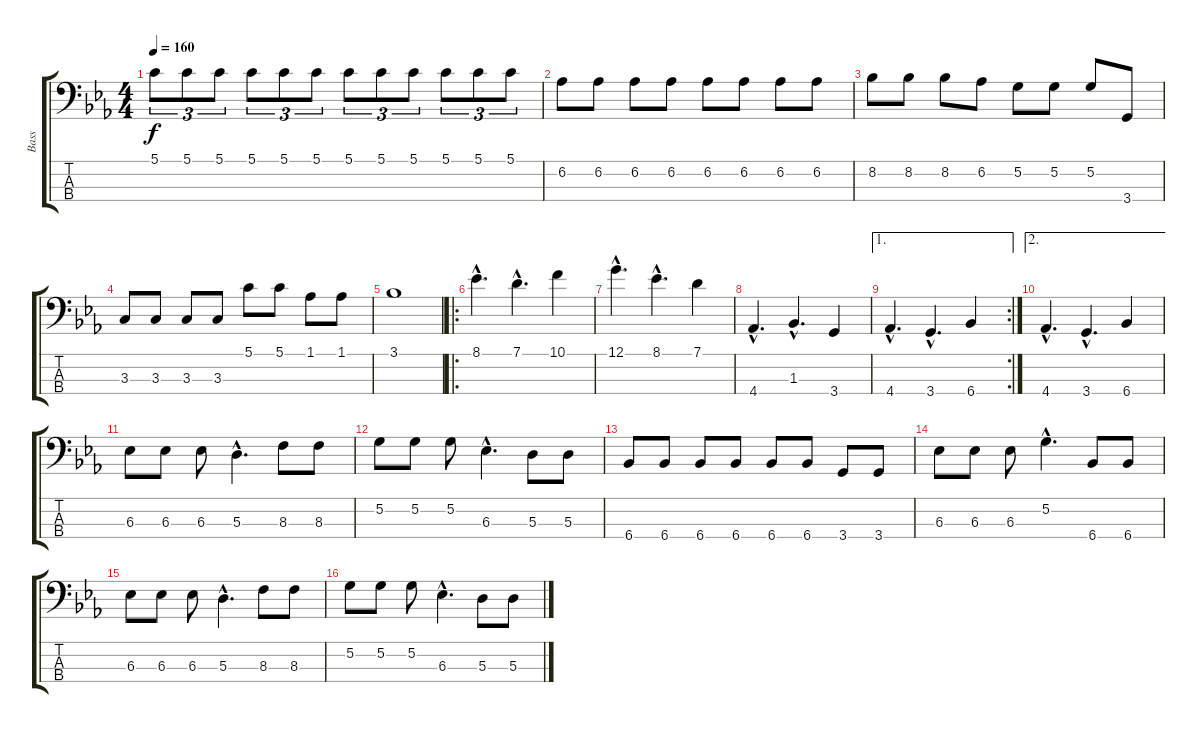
\track ("Bass" "Bass") {instrument electricbassfinger}
\staff {score tabs}
\tuning (G2 D2 A1 E1) {hide}
\ts (4 4)
\tempo 160
\clef f4
\ks eb
5.1.8{tu (3 2) dy f} 5.1.8{tu (3 2)} 5.1.8{tu (3 2)} 5.1.8{tu (3 2)} 5.1.8{tu (3 2)} 5.1.8{tu (3 2)} 5.1.8{tu (3 2)} 5.1.8{tu (3 2)} 5.1.8{tu (3 2)} 5.1.8{tu (3 2)} 5.1.8{tu (3 2)} 5.1.8{tu (3 2)} |
6.2.8 6.2.8 6.2.8 6.2.8 6.2.8 6.2.8 6.2.8 6.2.8 |
8.2.8 8.2.8 8.2.8 6.2.8 5.2.8 5.2.8 5.2.8 3.4.8 |
3.3.8 3.3.8 3.3.8 3.3.8 5.1.8 5.1.8 1.1.8 1.1.8 |
3.1.1 |
\ro
8.1{hac}.4{d} 7.1{hac}.4{d} 10.1.4 |
12.1{hac}.4{d} 8.1{hac}.4{d} 7.1.4 |
4.4{hac}.4{d} 1.3{hac}.4{d} 3.4.4 |
\ae 1
\rc 2
4.4{hac}.4{d} 3.4{hac}.4{d} 6.4.4 |
\ae 2
4.4{hac}.4{d} 3.4{hac}.4{d} 6.4.4 |
6.3.8 6.3.8 6.3.8 5.3{hac}.4{d} 8.3.8 8.3.8 |
5.2.8 5.2.8 5.2.8 6.3{hac}.4{d} 5.3.8 5.3.8 |
6.4.8 6.4.8 6.4.8 6.4.8 6.4.8 6.4.8 3.4.8 3.4.8 |
6.3.8 6.3.8 6.3.8 5.2{hac}.4{d} 6.4.8 6.4.8 |
6.3.8 6.3.8 6.3.8 5.3{hac}.4{d} 8.3.8 8.3.8 |
5.2.8 5.2.8 5.2.8 6.3{hac}.4{d} 5.3.8 5.3.8
